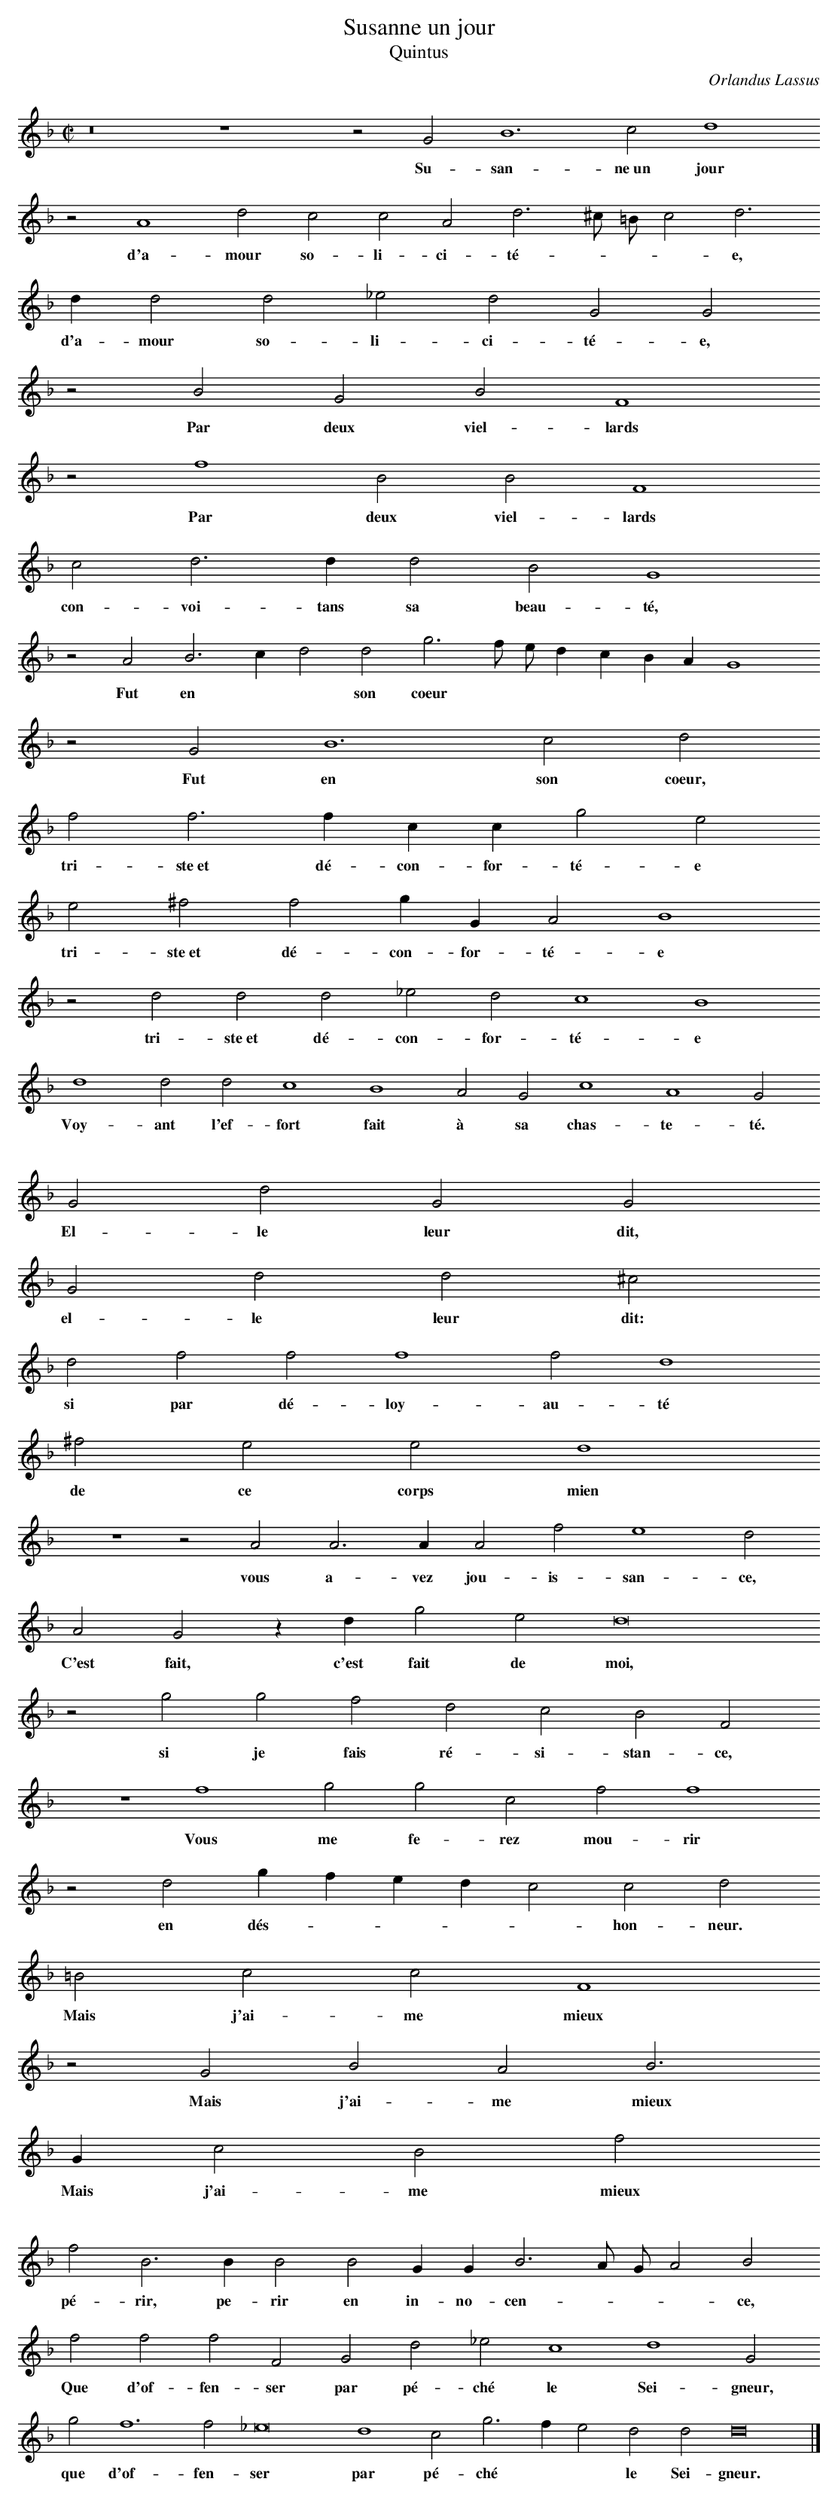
X:1
T:Susanne un jour
T: Quintus
C:Orlandus Lassus
M:C|
L:1/2
K:G dor -8va
z4 z2 z G B3 c d2
w: Su- san- ne~un jour
z A2 d c c A d3/2 ^c// =B// c d3/2
w: d'a- mour so- li- ci- té- * * * e,
d/ d d _e d G G
w: d'a- mour so- li- ci- té- e,
z B G B F2
w: Par deux viel- lards
z f2 B B F2
w: Par deux viel- lards
c d > d d B G2
w: con- voi- tans sa beau- té,
z A B > c d d g3/2 f// e// d/ c/ B/ A/ G2
w: Fut en * * son coeur * * * * * * *
z G B3 c d
w: Fut en son coeur,
f f > f c/ c/ g e
w: tri- ste~et dé- con- for- té- e
e ^f f g/ G/ A B2
w: tri- ste~et dé- con- for- té- e
z d d d _e d c2 B2
w: tri- ste~et dé- con- for- té- e
d2 d d c2 B2 A G c2 A2 G
w: Voy- ant l'ef- fort fait à sa chas- te- té.
G d G G
w: El- le leur dit,
G d d ^c
w: el- le leur dit:
d f f f2 f d2
w: si par dé- loy- au- té
^f e e d2
w: de ce corps mien
z2 z A A > A A f e2 d
w: vous a- vez jou- is- san- ce,
A G z/ d/ g e d4
w: C'est fait, c'est fait de moi,
z g g f d c B F
w: si je fais ré- si- stan- ce,
z2 f2 g g c f f2
w: Vous me fe- rez mou- rir
z d g/ f/ e/ d/ c c d
w: en dés- * * * * hon- neur.
=B c c F2
w: Mais j'ai- me mieux
z G B A B3/2
w: Mais j'ai- me mieux
G/ c B f
w: Mais j'ai- me mieux
f B > B B B G/ G/ B3/2 A// G// A B
w: pé- rir, pe- rir en in- no- cen- * * * ce,
f f f F G d _e c2 d2 G
w: Que d'of- fen- ser par pé- ché le Sei- gneur,
g f3 f _e4 d2 c g > f e d d d4 |]
w: que d'of- fen- ser par pé- ché * * le Sei- gneur.
